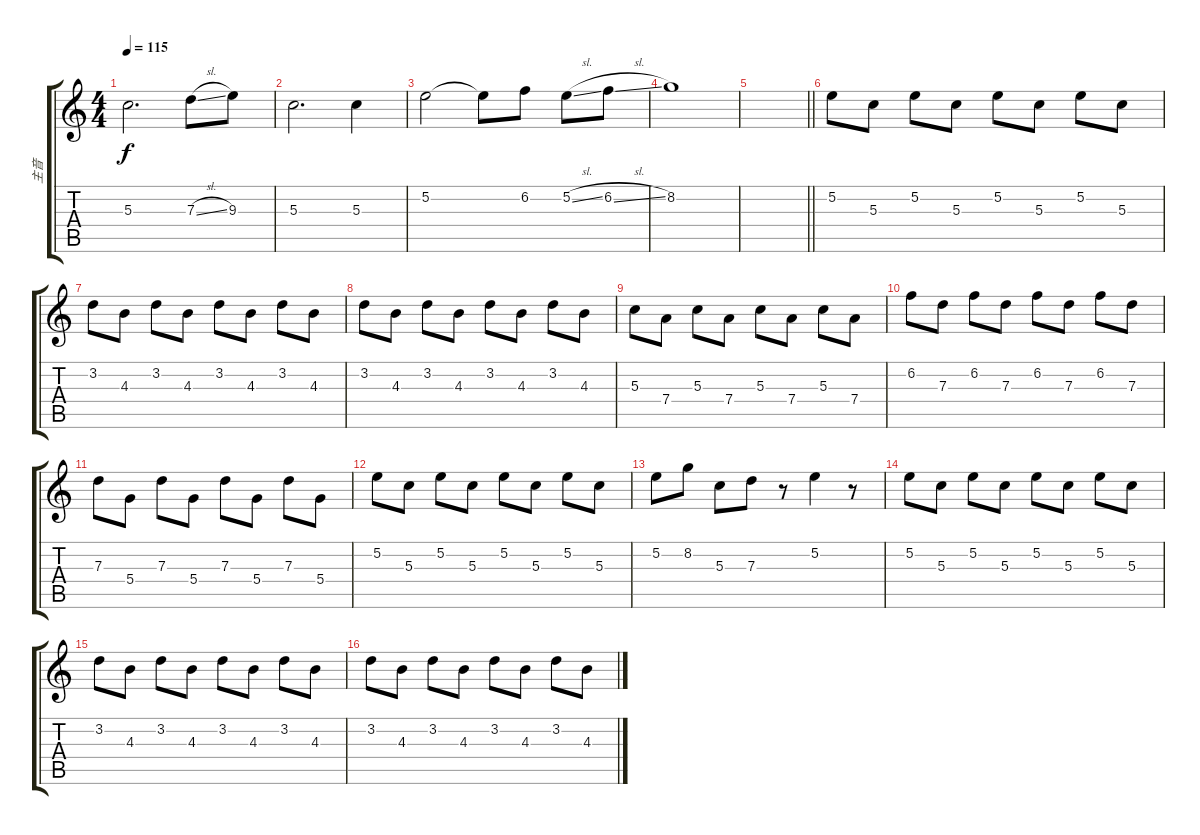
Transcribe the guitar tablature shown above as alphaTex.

\track ("主音" "主音") {instrument overdrivenguitar}
\staff {score tabs}
\tuning (E4 B3 G3 D3 A2 E2) {hide}
\ts (4 4)
\tempo 115
\clef g2
\ks c
5.3.2{d dy f} 7.3{sl}.8 9.3.8 |
5.3.2{d} 5.3.4 |
5.2.2 5.2{t}.8 6.2.8 5.2{sl}.8 6.2{sl}.8 |
8.2.1 |
\barLineRight lightlight
|
5.2.8 5.3.8 5.2.8 5.3.8 5.2.8 5.3.8 5.2.8 5.3.8 |
3.2.8 4.3.8 3.2.8 4.3.8 3.2.8 4.3.8 3.2.8 4.3.8 |
3.2.8 4.3.8 3.2.8 4.3.8 3.2.8 4.3.8 3.2.8 4.3.8 |
5.3.8 7.4.8 5.3.8 7.4.8 5.3.8 7.4.8 5.3.8 7.4.8 |
6.2.8 7.3.8 6.2.8 7.3.8 6.2.8 7.3.8 6.2.8 7.3.8 |
7.3.8 5.4.8 7.3.8 5.4.8 7.3.8 5.4.8 7.3.8 5.4.8 |
5.2.8 5.3.8 5.2.8 5.3.8 5.2.8 5.3.8 5.2.8 5.3.8 |
5.2.8 8.2.8 5.3.8 7.3.8 r.8 5.2.4 r.8 |
5.2.8 5.3.8 5.2.8 5.3.8 5.2.8 5.3.8 5.2.8 5.3.8 |
3.2.8 4.3.8 3.2.8 4.3.8 3.2.8 4.3.8 3.2.8 4.3.8 |
3.2.8 4.3.8 3.2.8 4.3.8 3.2.8 4.3.8 3.2.8 4.3.8
